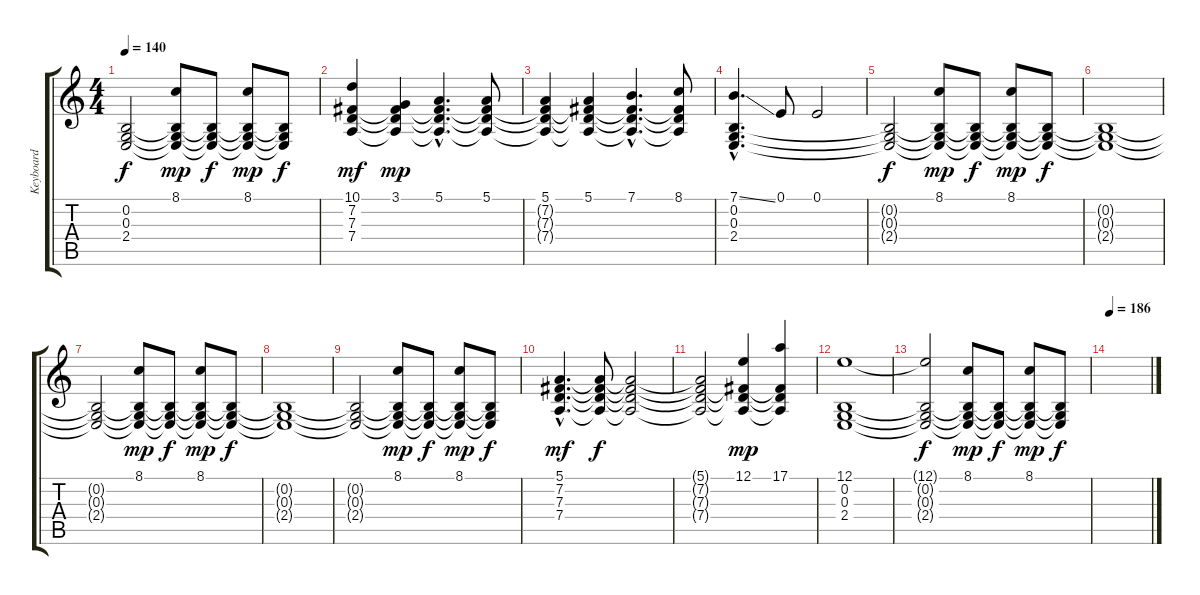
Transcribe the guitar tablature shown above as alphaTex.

\track ("Keyboard" "Keyboard") {instrument stringensemble1}
\staff {score tabs}
\tuning (E4 B3 G3 D3 A2 E2) {hide}
\ts (4 4)
\tempo 140
\clef g2
\ks c
(0.2{t} 0.3{t} 2.4{t}).2{dy f} (8.1 0.2{t} 0.3{t} 2.4{t}).8{dy mp} (0.2{t} 0.3{t} 2.4{t}).8{dy f} (8.1 0.2{t} 0.3{t} 2.4{t}).8{dy mp} (0.2{t} 0.3{t} 2.4{t}).8{dy f} |
(10.1 7.2 7.3 7.4).4{dy mf} (3.1 7.2{t} 7.3{t} 7.4{t}).4{dy mp} (5.1{hac} 7.2{hac t} 7.3{hac t} 7.4{hac t}).4{d} (5.1 7.2{t} 7.3{t} 7.4{t}).8 |
(5.1 7.2{t} 7.3{t} 7.4{t}).4 (5.1 7.2{t} 7.3{t} 7.4{t}).4 (7.1{hac} 7.2{hac t} 7.3{hac t} 7.4{hac t}).4{d} (8.1 7.2{t} 7.3{t} 7.4{t}).8 |
(7.1{ss hac} 0.2{hac} 0.3{hac} 2.4{hac}).4{d} 0.1.8 0.1.2 |
(0.2{t} 0.3{t} 2.4{t}).2{dy f} (8.1 0.2{t} 0.3{t} 2.4{t}).8{dy mp} (0.2{t} 0.3{t} 2.4{t}).8{dy f} (8.1 0.2{t} 0.3{t} 2.4{t}).8{dy mp} (0.2{t} 0.3{t} 2.4{t}).8{dy f} |
(0.2{t} 0.3{t} 2.4{t}).1 |
(0.2{t} 0.3{t} 2.4{t}).2 (8.1 0.2{t} 0.3{t} 2.4{t}).8{dy mp} (0.2{t} 0.3{t} 2.4{t}).8{dy f} (8.1 0.2{t} 0.3{t} 2.4{t}).8{dy mp} (0.2{t} 0.3{t} 2.4{t}).8{dy f} |
(0.2{t} 0.3{t} 2.4{t}).1 |
(0.2{t} 0.3{t} 2.4{t}).2 (8.1 0.2{t} 0.3{t} 2.4{t}).8{dy mp} (0.2{t} 0.3{t} 2.4{t}).8{dy f} (8.1 0.2{t} 0.3{t} 2.4{t}).8{dy mp} (0.2{t} 0.3{t} 2.4{t}).8{dy f} |
(5.1{hac} 7.2{hac} 7.3{hac} 7.4{hac}).4{d dy mf} (5.1{t} 7.2{t} 7.3{t} 7.4{t}).8{dy f} (5.1{t} 7.2{t} 7.3{t} 7.4{t}).2 |
(5.1{t} 7.2{t} 7.3{t} 7.4{t}).2 (12.1 7.2{t} 7.3{t} 7.4{t}).4{dy mp} (17.1 7.2{t} 7.3{t} 7.4{t}).4 |
(12.1 0.2 0.3 2.4).1 |
(12.1{t} 0.2{t} 0.3{t} 2.4{t}).2{dy f} (8.1 0.2{t} 0.3{t} 2.4{t}).8{dy mp} (0.2{t} 0.3{t} 2.4{t}).8{dy f} (8.1 0.2{t} 0.3{t} 2.4{t}).8{dy mp} (0.2{t} 0.3{t} 2.4{t}).8{dy f} |
\tempo 186
